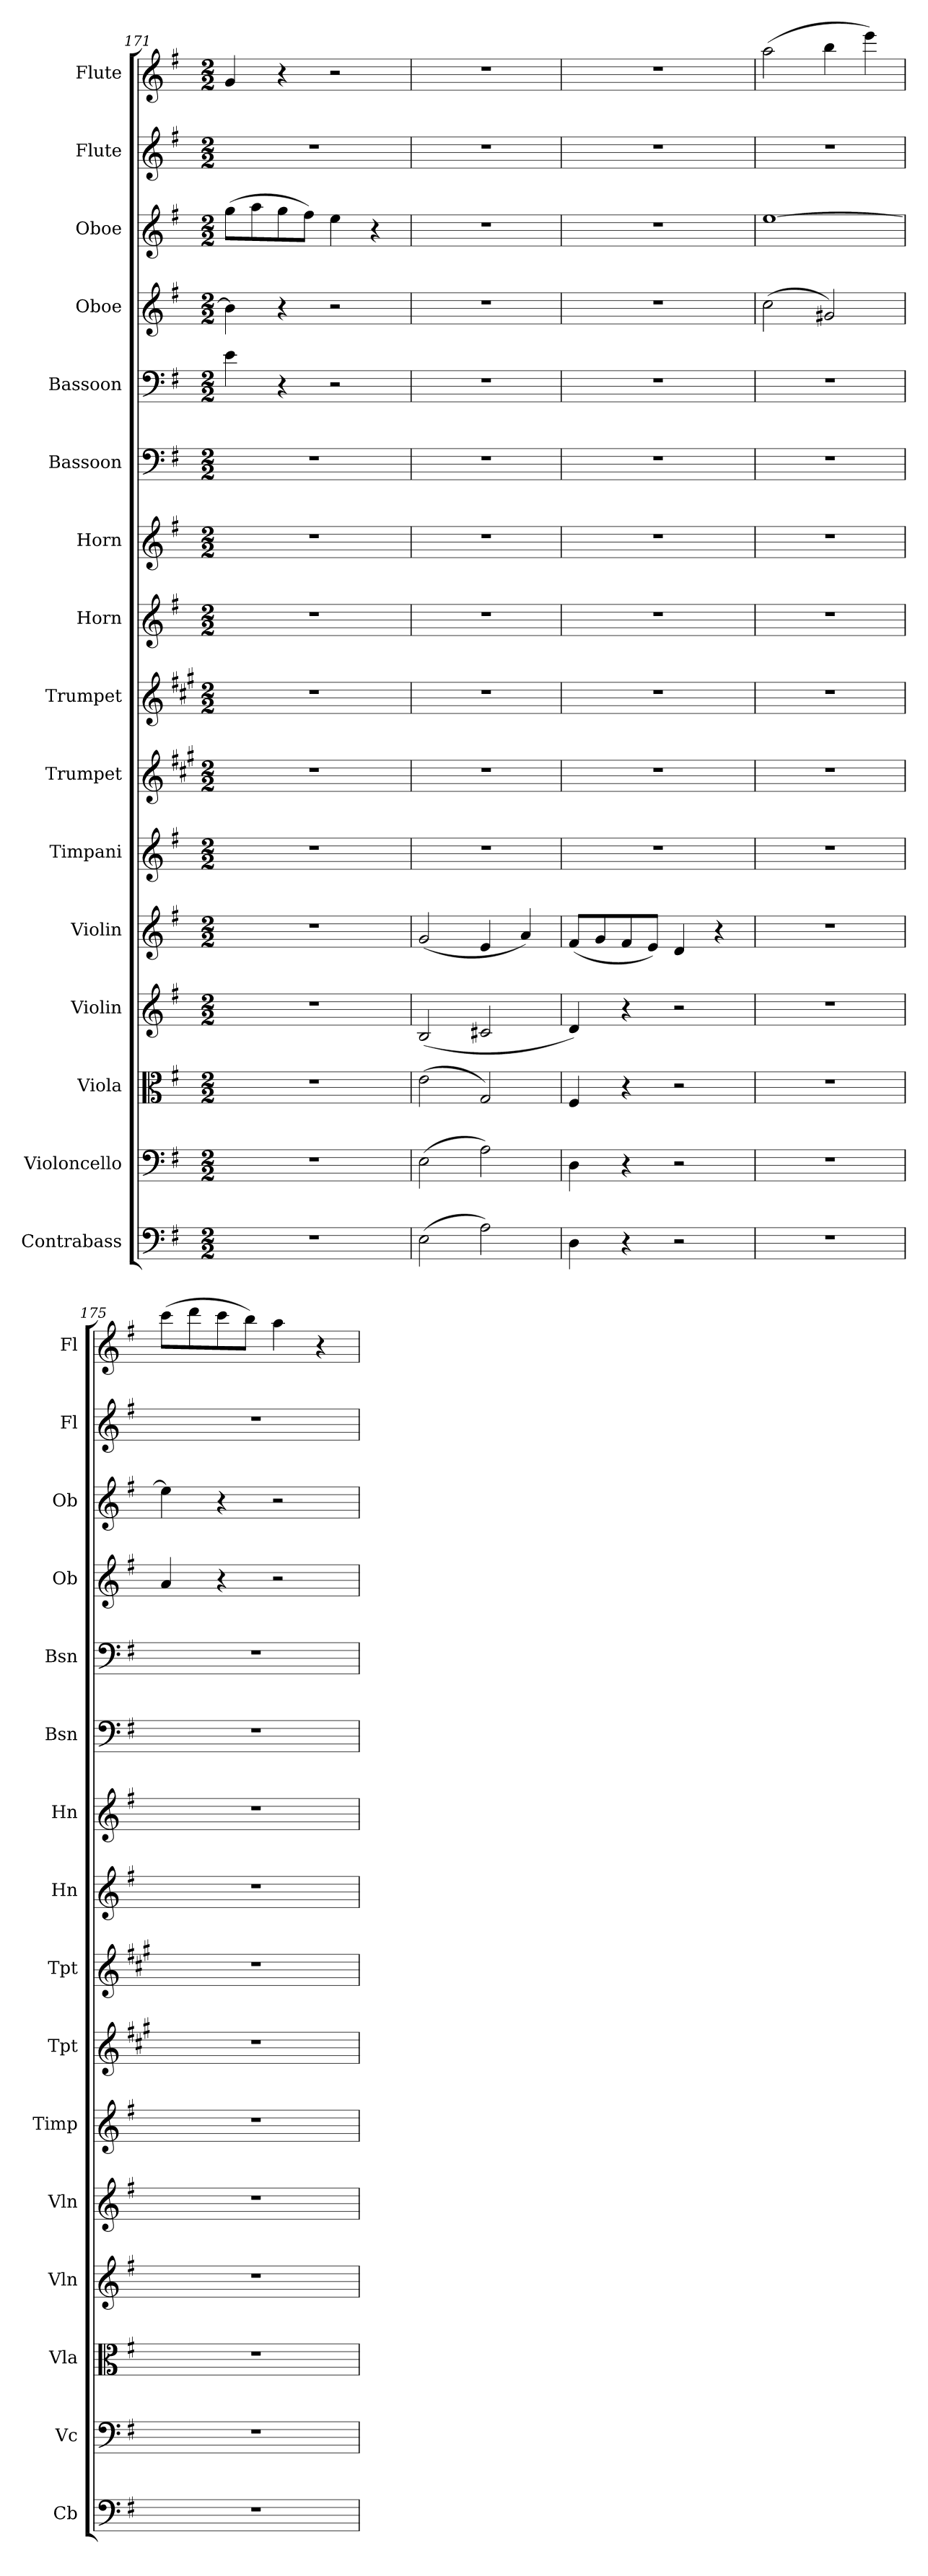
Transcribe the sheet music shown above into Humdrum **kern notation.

**kern	**kern	**kern	**kern	**kern	**kern	**kern	**kern	**kern	**kern	**kern	**kern	**kern	**kern	**kern	**kern
*part16	*part15	*part14	*part13	*part12	*part11	*part10	*part9	*part8	*part7	*part6	*part5	*part4	*part3	*part2	*part1
*staff16	*staff15	*staff14	*staff13	*staff12	*staff11	*staff10	*staff9	*staff8	*staff7	*staff6	*staff5	*staff4	*staff3	*staff2	*staff1
*I"Contrabass	*I"Violoncello	*I"Viola	*I"Violin	*I"Violin	*I"Timpani	*I"Trumpet	*I"Trumpet	*I"Horn	*I"Horn	*I"Bassoon	*I"Bassoon	*I"Oboe	*I"Oboe	*I"Flute	*I"Flute
*I'Cb	*I'Vc	*I'Vla	*I'Vln	*I'Vln	*I'Timp	*I'Tpt	*I'Tpt	*I'Hn	*I'Hn	*I'Bsn	*I'Bsn	*I'Ob	*I'Ob	*I'Fl	*I'Fl
*clefF4	*clefF4	*clefC3	*clefG2	*clefG2	*clefG2	*clefG2	*clefG2	*clefG2	*clefG2	*clefF4	*clefF4	*clefG2	*clefG2	*clefG2	*clefG2
*ITrd7c12	*	*	*	*	*	*ITrd1c2	*ITrd1c2	*ITrd4c7	*ITrd4c7	*	*	*	*	*	*
*k[f#]	*k[f#]	*k[f#]	*k[f#]	*k[f#]	*k[f#]	*k[f#]	*k[f#]	*k[]	*k[]	*k[f#]	*k[f#]	*k[f#]	*k[f#]	*k[f#]	*k[f#]
*M2/2	*M2/2	*M2/2	*M2/2	*M2/2	*M2/2	*M2/2	*M2/2	*M2/2	*M2/2	*M2/2	*M2/2	*M2/2	*M2/2	*M2/2	*M2/2
=171	=171	=171	=171	=171	=171	=171	=171	=171	=171	=171	=171	=171	=171	=171	=171
1r	1r	1r	1r	1r	1r	1r	1r	1r	1r	1r	4e\	4b\]	(>8gg\L	1r	4g/
.	.	.	.	.	.	.	.	.	.	.	.	.	8aa\	.	.
.	.	.	.	.	.	.	.	.	.	.	4r	4r	8gg\	.	4r
.	.	.	.	.	.	.	.	.	.	.	.	.	8ff#\J)	.	.
.	.	.	.	.	.	.	.	.	.	.	2r	2r	4ee\	.	2r
.	.	.	.	.	.	.	.	.	.	.	.	.	4r	.	.
=172	=172	=172	=172	=172	=172	=172	=172	=172	=172	=172	=172	=172	=172	=172	=172
(>2EE\	(>2E\	(>2e\	(<2B/	(<2g/	1r	1r	1r	1r	1r	1r	1r	1r	1r	1r	1r
2AA\)	2A\)	2G/)	2c#X/	4e/	.	.	.	.	.	.	.	.	.	.	.
.	.	.	.	4a/)	.	.	.	.	.	.	.	.	.	.	.
=173	=173	=173	=173	=173	=173	=173	=173	=173	=173	=173	=173	=173	=173	=173	=173
4DD\	4D\	4F#/	4d/)	(<8f#/L	1r	1r	1r	1r	1r	1r	1r	1r	1r	1r	1r
.	.	.	.	8g/	.	.	.	.	.	.	.	.	.	.	.
4r	4r	4r	4r	8f#/	.	.	.	.	.	.	.	.	.	.	.
.	.	.	.	8e/J)	.	.	.	.	.	.	.	.	.	.	.
2r	2r	2r	2r	4d/	.	.	.	.	.	.	.	.	.	.	.
.	.	.	.	4r	.	.	.	.	.	.	.	.	.	.	.
=174	=174	=174	=174	=174	=174	=174	=174	=174	=174	=174	=174	=174	=174	=174	=174
1r	1r	1r	1r	1r	1r	1r	1r	1r	1r	1r	1r	(>2cc\	[1ee	1r	(>2aa\
.	.	.	.	.	.	.	.	.	.	.	.	2g#X/)	.	.	4bb\
.	.	.	.	.	.	.	.	.	.	.	.	.	.	.	4eee\)
=175	=175	=175	=175	=175	=175	=175	=175	=175	=175	=175	=175	=175	=175	=175	=175
1r	1r	1r	1r	1r	1r	1r	1r	1r	1r	1r	1r	4a/	4ee\]	1r	(>8ccc\L
.	.	.	.	.	.	.	.	.	.	.	.	.	.	.	8ddd\
.	.	.	.	.	.	.	.	.	.	.	.	4r	4r	.	8ccc\
.	.	.	.	.	.	.	.	.	.	.	.	.	.	.	8bb\J)
.	.	.	.	.	.	.	.	.	.	.	.	2r	2r	.	4aa\
.	.	.	.	.	.	.	.	.	.	.	.	.	.	.	4r
=	=	=	=	=	=	=	=	=	=	=	=	=	=	=	=
*-	*-	*-	*-	*-	*-	*-	*-	*-	*-	*-	*-	*-	*-	*-	*-
